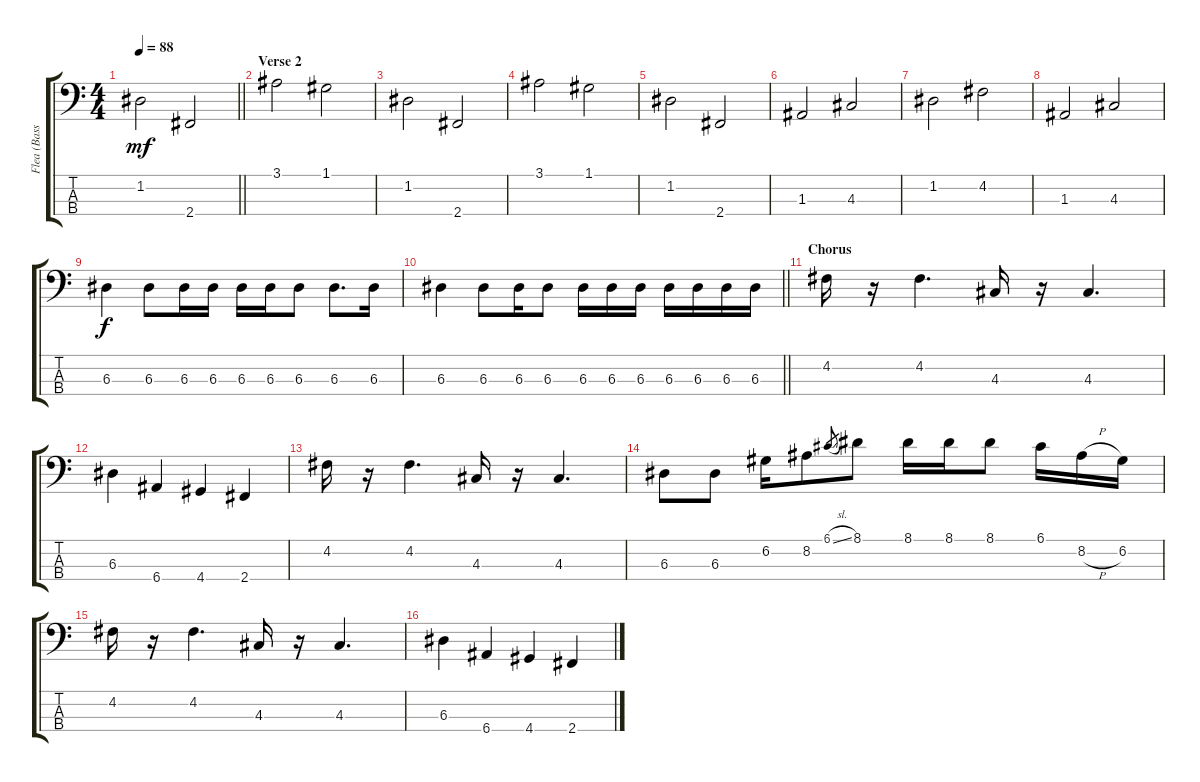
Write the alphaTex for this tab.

\track ("Flea (Bass)" "Flea (Bass") {instrument electricbassfinger}
\staff {score tabs}
\tuning (G2 D2 A1 E1) {hide}
\ts (4 4)
\tempo 88
\clef f4
\barLineRight lightlight
\ks c
1.2.2{dy mf} 2.4.2 |
\section ("" "Verse 2")
3.1.2 1.1.2 |
1.2.2 2.4.2 |
3.1.2 1.1.2 |
1.2.2 2.4.2 |
1.3.2 4.3.2 |
1.2.2 4.2.2 |
1.3.2 4.3.2 |
6.3.4{dy f} 6.3.8 6.3.16 6.3.16 6.3.16 6.3.16 6.3.8 6.3.8{d} 6.3.16 |
\barLineRight lightlight
6.3.4 6.3.8 6.3.16 6.3.8 6.3.16 6.3.16 6.3.16 6.3.16 6.3.16 6.3.16 6.3.16 |
\section ("" "Chorus")
4.2.16 r.16 4.2.4{d} 4.3.16 r.16 4.3.4{d} |
6.3.4 6.4.4 4.4.4 2.4.4 |
4.2.16 r.16 4.2.4{d} 4.3.16 r.16 4.3.4{d} |
6.3.8 6.3.8 6.2.16 8.2.8 6.1{sl}.8{gr} 8.1.8 8.1.16 8.1.16 8.1.8 6.1.16 8.2{h}.16 6.2.16 |
4.2.16 r.16 4.2.4{d} 4.3.16 r.16 4.3.4{d} |
6.3.4 6.4.4 4.4.4 2.4.4
